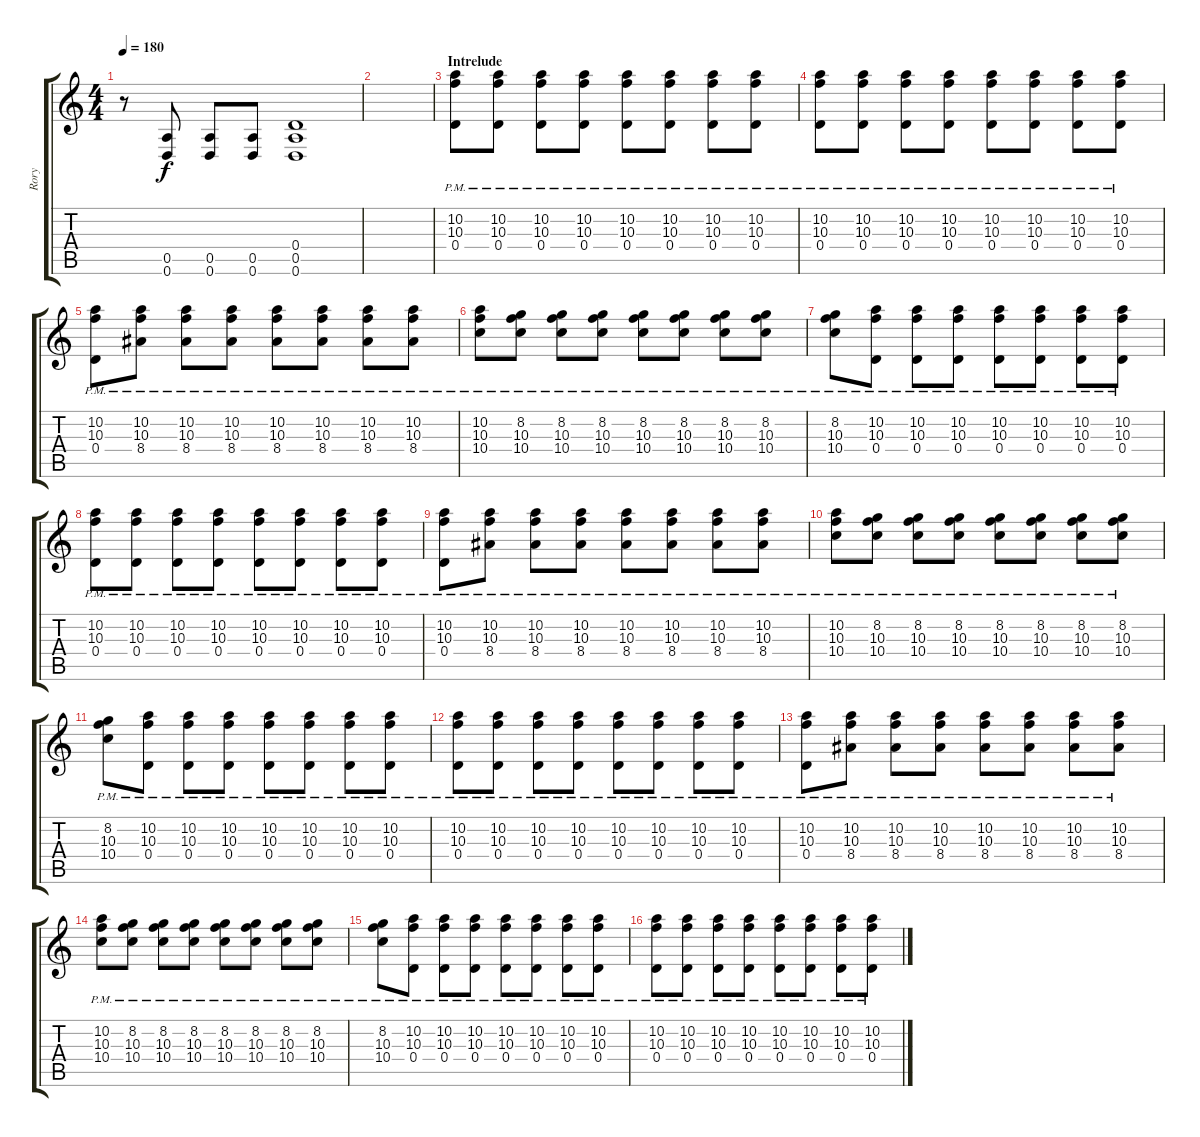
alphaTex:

\track ("Rory" "Rory") {instrument distortionguitar}
\staff {score tabs}
\tuning (E4 B3 G3 D3 A2 D2) {hide}
\ts (4 4)
\tempo 180
\clef g2
\ks c
r.8{dy f} (0.5 0.6).8 (0.5 0.6).8 (0.5 0.6).8 (0.4 0.5 0.6).1 |
|
\section ("" "Intrelude")
(10.2{pm} 10.3{pm} 0.4{pm}).8 (10.2{pm} 10.3{pm} 0.4{pm}).8 (10.2{pm} 10.3{pm} 0.4{pm}).8 (10.2{pm} 10.3{pm} 0.4{pm}).8 (10.2{pm} 10.3{pm} 0.4{pm}).8 (10.2{pm} 10.3{pm} 0.4{pm}).8 (10.2{pm} 10.3{pm} 0.4{pm}).8 (10.2{pm} 10.3{pm} 0.4{pm}).8 |
(10.2{pm} 10.3{pm} 0.4{pm}).8 (10.2{pm} 10.3{pm} 0.4{pm}).8 (10.2{pm} 10.3{pm} 0.4{pm}).8 (10.2{pm} 10.3{pm} 0.4{pm}).8 (10.2{pm} 10.3{pm} 0.4{pm}).8 (10.2{pm} 10.3{pm} 0.4{pm}).8 (10.2{pm} 10.3{pm} 0.4{pm}).8 (10.2{pm} 10.3{pm} 0.4{pm}).8 |
(10.2{pm} 10.3{pm} 0.4{pm}).8 (10.2{pm} 10.3{pm} 8.4{pm}).8 (10.2{pm} 10.3{pm} 8.4{pm}).8 (10.2{pm} 10.3{pm} 8.4{pm}).8 (10.2{pm} 10.3{pm} 8.4{pm}).8 (10.2{pm} 10.3{pm} 8.4{pm}).8 (10.2{pm} 10.3{pm} 8.4{pm}).8 (10.2{pm} 10.3{pm} 8.4{pm}).8 |
(10.2{pm} 10.3{pm} 10.4{pm}).8 (8.2{pm} 10.3{pm} 10.4{pm}).8 (8.2{pm} 10.3{pm} 10.4{pm}).8 (8.2{pm} 10.3{pm} 10.4{pm}).8 (8.2{pm} 10.3{pm} 10.4{pm}).8 (8.2{pm} 10.3{pm} 10.4{pm}).8 (8.2{pm} 10.3{pm} 10.4{pm}).8 (8.2{pm} 10.3{pm} 10.4{pm}).8 |
(8.2{pm} 10.3{pm} 10.4{pm}).8 (10.2{pm} 10.3{pm} 0.4{pm}).8 (10.2{pm} 10.3{pm} 0.4{pm}).8 (10.2{pm} 10.3{pm} 0.4{pm}).8 (10.2{pm} 10.3{pm} 0.4{pm}).8 (10.2{pm} 10.3{pm} 0.4{pm}).8 (10.2{pm} 10.3{pm} 0.4{pm}).8 (10.2{pm} 10.3{pm} 0.4{pm}).8 |
(10.2{pm} 10.3{pm} 0.4{pm}).8 (10.2{pm} 10.3{pm} 0.4{pm}).8 (10.2{pm} 10.3{pm} 0.4{pm}).8 (10.2{pm} 10.3{pm} 0.4{pm}).8 (10.2{pm} 10.3{pm} 0.4{pm}).8 (10.2{pm} 10.3{pm} 0.4{pm}).8 (10.2{pm} 10.3{pm} 0.4{pm}).8 (10.2{pm} 10.3{pm} 0.4{pm}).8 |
(10.2{pm} 10.3{pm} 0.4{pm}).8 (10.2{pm} 10.3{pm} 8.4{pm}).8 (10.2{pm} 10.3{pm} 8.4{pm}).8 (10.2{pm} 10.3{pm} 8.4{pm}).8 (10.2{pm} 10.3{pm} 8.4{pm}).8 (10.2{pm} 10.3{pm} 8.4{pm}).8 (10.2{pm} 10.3{pm} 8.4{pm}).8 (10.2{pm} 10.3{pm} 8.4{pm}).8 |
(10.2{pm} 10.3{pm} 10.4{pm}).8 (8.2{pm} 10.3{pm} 10.4{pm}).8 (8.2{pm} 10.3{pm} 10.4{pm}).8 (8.2{pm} 10.3{pm} 10.4{pm}).8 (8.2{pm} 10.3{pm} 10.4{pm}).8 (8.2{pm} 10.3{pm} 10.4{pm}).8 (8.2{pm} 10.3{pm} 10.4{pm}).8 (8.2{pm} 10.3{pm} 10.4{pm}).8 |
(8.2{pm} 10.3{pm} 10.4{pm}).8 (10.2{pm} 10.3{pm} 0.4{pm}).8 (10.2{pm} 10.3{pm} 0.4{pm}).8 (10.2{pm} 10.3{pm} 0.4{pm}).8 (10.2{pm} 10.3{pm} 0.4{pm}).8 (10.2{pm} 10.3{pm} 0.4{pm}).8 (10.2{pm} 10.3{pm} 0.4{pm}).8 (10.2{pm} 10.3{pm} 0.4{pm}).8 |
(10.2{pm} 10.3{pm} 0.4{pm}).8 (10.2{pm} 10.3{pm} 0.4{pm}).8 (10.2{pm} 10.3{pm} 0.4{pm}).8 (10.2{pm} 10.3{pm} 0.4{pm}).8 (10.2{pm} 10.3{pm} 0.4{pm}).8 (10.2{pm} 10.3{pm} 0.4{pm}).8 (10.2{pm} 10.3{pm} 0.4{pm}).8 (10.2{pm} 10.3{pm} 0.4{pm}).8 |
(10.2{pm} 10.3{pm} 0.4{pm}).8 (10.2{pm} 10.3{pm} 8.4{pm}).8 (10.2{pm} 10.3{pm} 8.4{pm}).8 (10.2{pm} 10.3{pm} 8.4{pm}).8 (10.2{pm} 10.3{pm} 8.4{pm}).8 (10.2{pm} 10.3{pm} 8.4{pm}).8 (10.2{pm} 10.3{pm} 8.4{pm}).8 (10.2{pm} 10.3{pm} 8.4{pm}).8 |
(10.2{pm} 10.3{pm} 10.4{pm}).8 (8.2{pm} 10.3{pm} 10.4{pm}).8 (8.2{pm} 10.3{pm} 10.4{pm}).8 (8.2{pm} 10.3{pm} 10.4{pm}).8 (8.2{pm} 10.3{pm} 10.4{pm}).8 (8.2{pm} 10.3{pm} 10.4{pm}).8 (8.2{pm} 10.3{pm} 10.4{pm}).8 (8.2{pm} 10.3{pm} 10.4{pm}).8 |
(8.2{pm} 10.3{pm} 10.4{pm}).8 (10.2{pm} 10.3{pm} 0.4{pm}).8 (10.2{pm} 10.3{pm} 0.4{pm}).8 (10.2{pm} 10.3{pm} 0.4{pm}).8 (10.2{pm} 10.3{pm} 0.4{pm}).8 (10.2{pm} 10.3{pm} 0.4{pm}).8 (10.2{pm} 10.3{pm} 0.4{pm}).8 (10.2{pm} 10.3{pm} 0.4{pm}).8 |
(10.2{pm} 10.3{pm} 0.4{pm}).8 (10.2{pm} 10.3{pm} 0.4{pm}).8 (10.2{pm} 10.3{pm} 0.4{pm}).8 (10.2{pm} 10.3{pm} 0.4{pm}).8 (10.2{pm} 10.3{pm} 0.4{pm}).8 (10.2{pm} 10.3{pm} 0.4{pm}).8 (10.2{pm} 10.3{pm} 0.4{pm}).8 (10.2{pm} 10.3{pm} 0.4{pm}).8
